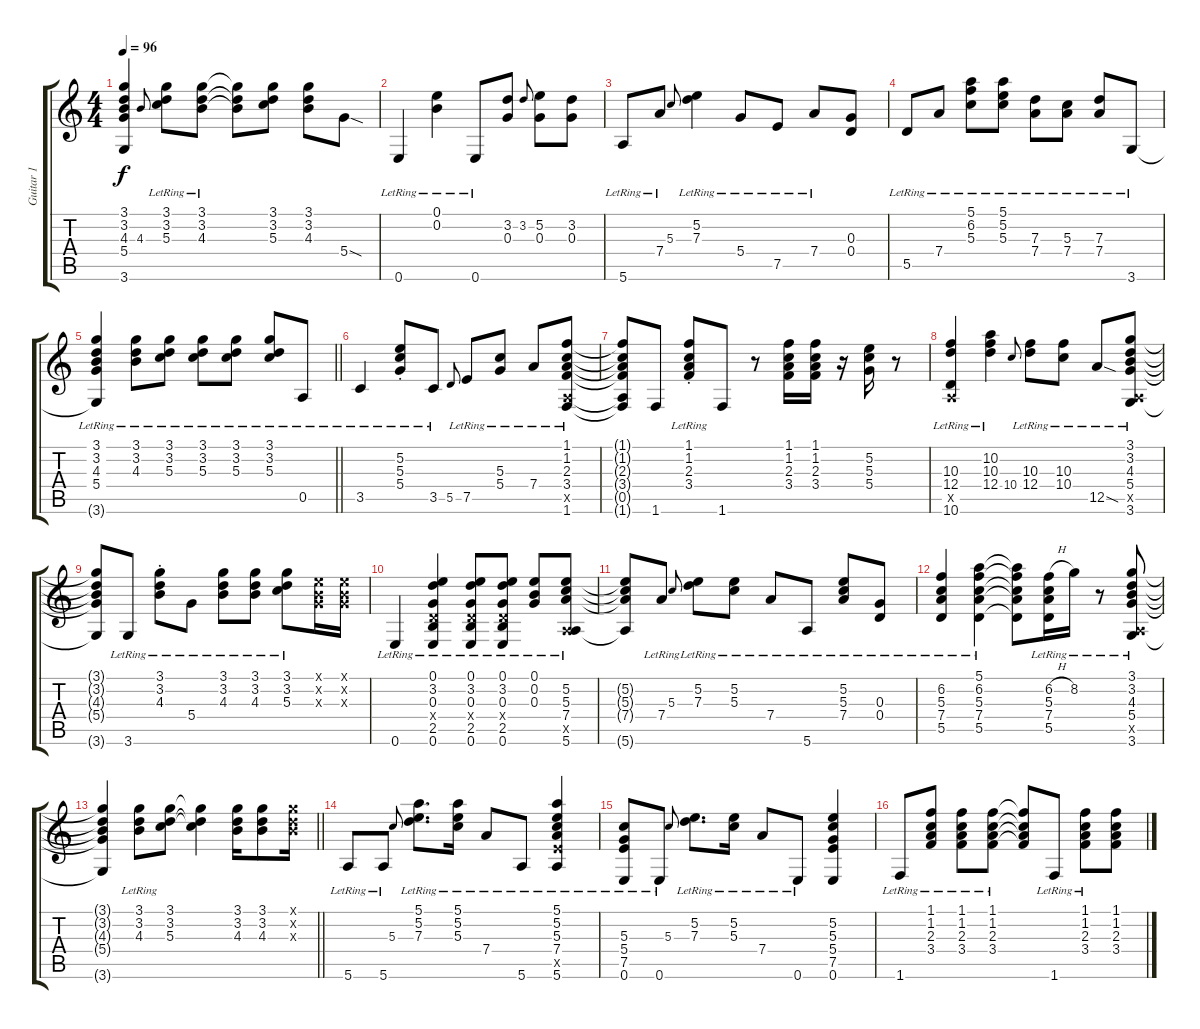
\track ("Guitar 1" "Guitar 1") {instrument electricguitarclean}
\staff {score tabs}
\tuning (E4 B3 G3 D3 A2 E2) {hide}
\ts (4 4)
\tempo 96
\clef g2
\ks c
(3.1{t} 3.2{t} 4.3{t} 5.4{t} 3.6{t}).4{dy f} 4.3.8{gr onbeat} (3.1{lr} 3.2{lr} 5.3{lr}).8 (3.1{lr} 3.2{lr} 4.3{lr}).8 (3.1{t} 3.2{t} 4.3{t}).8 (3.1 3.2 5.3).8 (3.1 3.2 4.3).8 5.4{sod}.8 |
0.6{lr}.4 (0.1{lr} 0.2{lr}).4 0.6{lr}.8 (3.2 0.3).8 3.2.8{gr onbeat} (5.2 0.3).8 (3.2 0.3).8 |
5.6{lr}.8 7.4{lr}.8 5.3.8{gr onbeat} (5.2{lr} 7.3{lr}).4 5.4{lr}.8 7.5{lr}.8 7.4{lr}.8 (0.3 0.4).8 |
5.5{lr}.8 7.4{lr}.8 (5.1{lr} 6.2{lr} 5.3{lr}).8 (5.1{lr} 5.2{lr} 5.3{lr}).8 (7.3{lr} 7.4{lr}).8 (5.3{lr} 7.4{lr}).8 (7.3{lr} 7.4{lr}).8 3.6{lr}.8 |
\barLineRight lightlight
(3.1{lr} 3.2{lr} 4.3{lr} 5.4{lr} 3.6{t}).4 (3.1{lr} 3.2{lr} 4.3{lr}).8 (3.1{lr} 3.2{lr} 5.3{lr}).8 (3.1{lr} 3.2{lr} 5.3{lr}).8 (3.1{lr} 3.2{lr} 5.3{lr}).8 (3.1{lr} 3.2{lr} 5.3{lr}).8 0.5{lr}.8 |
3.5{lr}.4 (5.2{st lr} 5.3{st lr} 5.4{st lr}).8 3.5{lr}.8 5.5.8{gr onbeat} 7.5{lr}.8 (5.3{lr} 5.4{lr}).8 7.4{lr}.8 (1.1{lr} 1.2{lr} 2.3{lr} 3.4{lr} 0.5{x} 1.6{lr}).8 |
(1.1{t} 1.2{t} 2.3{t} 3.4{t} 0.5{t} 1.6{t}).8 1.6.8 (1.1{st lr} 1.2{st lr} 2.3{st lr} 3.4{st lr}).8 1.6.8 r.8 (1.1 1.2 2.3 3.4).16 (1.1 1.2 2.3 3.4).16 r.16 (5.2 5.3 5.4).16 r.8 |
(10.3{lr} 12.4{lr} 0.5{x} 10.6{lr}).4 (10.2{lr} 10.3{lr} 12.4{lr}).4 10.4.8{gr onbeat} (10.3{lr} 12.4{lr}).8 (10.3{lr} 10.4{lr}).8 12.5{sod lr}.8 (3.1{lr} 3.2{lr} 4.3{lr} 5.4{lr} 0.5{x} 3.6{lr}).8 |
(3.1{t} 3.2{t} 4.3{t} 5.4{t} 3.6{t}).8 3.6{lr}.8 (3.1{st lr} 3.2{st lr} 4.3{st lr}).8 5.4{lr}.8 (3.1{lr} 3.2{lr} 4.3{lr}).8 (3.1{lr} 3.2{lr} 4.3{lr}).8 (3.1{lr} 3.2{lr} 5.3{lr}).8 (0.1{x} 0.2{x} 0.3{x}).16 (0.1{x} 0.2{x} 0.3{x}).16 |
0.6{lr}.4 (0.1{lr} 3.2{lr} 0.3{lr} 0.4{x} 2.5{lr} 0.6{lr}).4 (0.1{lr} 3.2{lr} 0.3{lr} 0.4{x} 2.5{lr} 0.6{lr}).8 (0.1{lr} 3.2{lr} 0.3{lr} 0.4{x} 2.5{lr} 0.6{lr}).8 (0.1{lr} 0.2{lr} 0.3{lr}).8 (5.2{lr} 5.3{lr} 7.4{lr} 0.5{x} 5.6{lr}).8 |
(5.2{t} 5.3{t} 7.4{t} 5.6{t}).8 7.4{lr}.8 5.3.8{gr onbeat} (5.2{lr} 7.3{lr}).8 (5.2{lr} 5.3{lr}).8 7.4{lr}.8 5.6{lr}.8 (5.2{lr} 5.3{lr} 7.4{lr}).8 (0.3{lr} 0.4{lr}).8 |
(6.2{lr} 5.3{lr} 7.4{lr} 5.5{lr}).4 (5.1{lr} 6.2{lr} 5.3{lr} 7.4{lr} 5.5{lr}).4 (5.1{t} 6.2{t} 5.3{t} 7.4{t} 5.5{t}).8 (6.2{h lr} 5.3{lr} 7.4{lr} 5.5{lr}).16 8.2{lr}.16 r.8 (3.1{lr} 3.2{lr} 4.3{lr} 5.4{lr} 0.5{x} 3.6{lr}).8 |
\barLineRight lightlight
(3.1{t} 3.2{t} 4.3{t} 5.4{t} 3.6{t}).4 (3.1{lr} 3.2{lr} 4.3{lr}).8 (3.1 3.2 5.3).8 (3.1{t} 3.2{t} 5.3{t}).4 (3.1 3.2 4.3).16 (3.1 3.2 4.3).8 (3.1{x} 3.2{x} 4.3{x}).16 |
5.6{lr}.8 5.6{lr}.8 5.3.8{gr onbeat} (5.1{lr} 5.2{lr} 7.3{lr}).8{d} (5.1{lr} 5.2{lr} 5.3{lr}).16 7.4{lr}.8 5.6{lr}.8 (5.1{lr} 5.2{lr} 5.3{lr} 7.4{lr} 7.5{x} 5.6{lr}).4 |
(5.3{lr} 5.4{lr} 7.5{lr} 0.6{lr}).8 0.6{lr}.8 5.3.8{gr onbeat} (5.2{lr} 7.3{lr}).8{d} (5.2{lr} 5.3{lr}).16 7.4{lr}.8 0.6{lr}.8 (5.2 5.3 5.4 7.5 0.6).4 |
1.6{lr}.8 (1.1{lr} 1.2{lr} 2.3{lr} 3.4{lr}).8 (1.1{lr} 1.2{lr} 2.3{lr} 3.4{lr}).8 (1.1{lr} 1.2{lr} 2.3{lr} 3.4{lr}).8 (1.1{t} 1.2{t} 2.3{t} 3.4{t}).8 1.6{lr}.8 (1.1{lr} 1.2{lr} 2.3{lr} 3.4{lr}).8 (1.1 1.2 2.3 3.4).8
